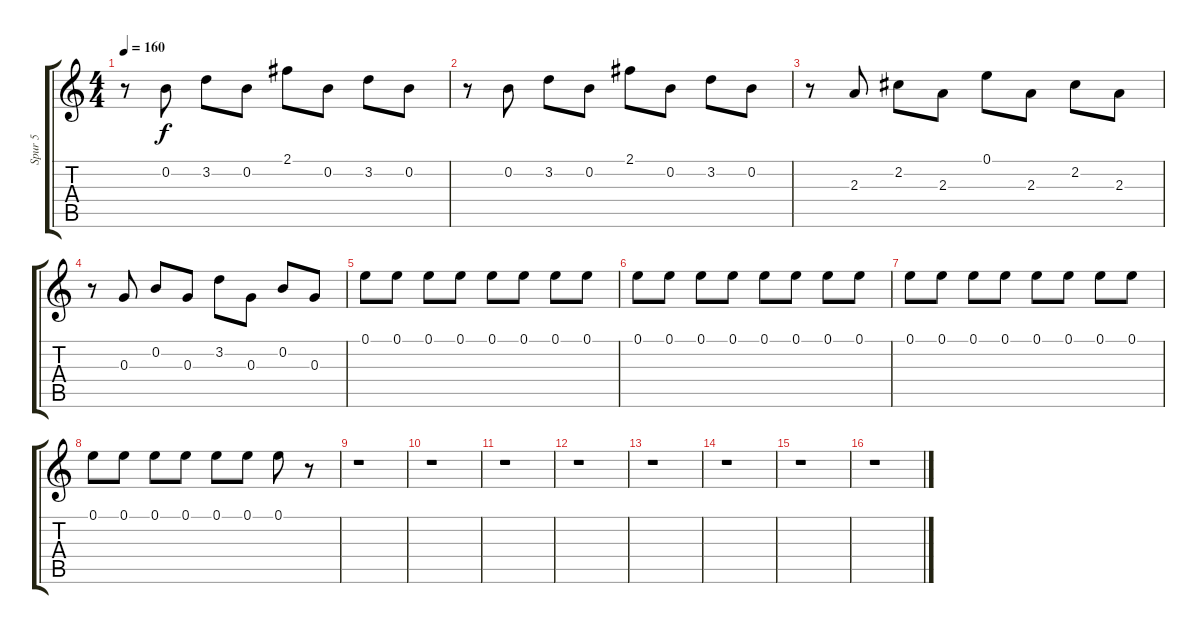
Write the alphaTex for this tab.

\track ("Spur 5" "Spur 5") {instrument overdrivenguitar}
\staff {score tabs}
\tuning (E4 B3 G3 D3 A2 E2) {hide}
\ts (4 4)
\tempo 160
\clef g2
\ks c
r.8{dy f} 0.2.8 3.2.8 0.2.8 2.1.8 0.2.8 3.2.8 0.2.8 |
r.8 0.2.8 3.2.8 0.2.8 2.1.8 0.2.8 3.2.8 0.2.8 |
r.8 2.3.8 2.2.8 2.3.8 0.1.8 2.3.8 2.2.8 2.3.8 |
r.8 0.3.8 0.2.8 0.3.8 3.2.8 0.3.8 0.2.8 0.3.8{volume 9} |
0.1.8 0.1.8 0.1.8 0.1.8 0.1.8 0.1.8 0.1.8 0.1.8 |
0.1.8 0.1.8 0.1.8 0.1.8 0.1.8 0.1.8 0.1.8 0.1.8 |
0.1.8 0.1.8 0.1.8 0.1.8 0.1.8 0.1.8 0.1.8 0.1.8 |
0.1.8 0.1.8 0.1.8 0.1.8 0.1.8 0.1.8 0.1.8 r.8 |
r.1 |
r.1 |
r.1 |
r.1 |
r.1 |
r.1 |
r.1 |
r.1
